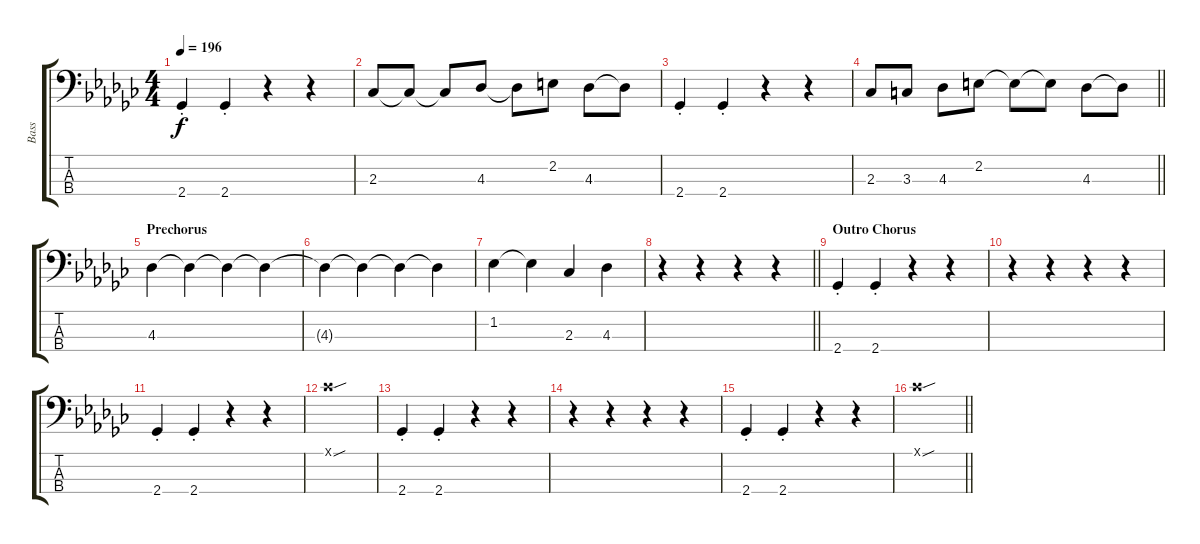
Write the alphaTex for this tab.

\track ("Bass" "Bass") {instrument electricbassfinger}
\staff {score tabs}
\tuning (G2 D2 A1 E1) {hide}
\ts (4 4)
\tempo 196
\clef f4
\ks gb
2.4{st}.4{dy f} 2.4{st}.4 r.4 r.4 |
2.3.8 2.3{t}.8 2.3{t}.8 4.3.8 4.3{t}.8 2.2.8 4.3.8 4.3{t}.8 |
2.4{st}.4 2.4{st}.4 r.4 r.4 |
\barLineRight lightlight
2.3.8 3.3.8 4.3.8 2.2.8 2.2{t}.8 2.2{t}.8 4.3.8 4.3{t}.8 |
\section ("" "Prechorus")
4.3.4 4.3{t}.4 4.3{t}.4 4.3{t}.4 |
4.3{t}.4 4.3{t}.4 4.3{t}.4 4.3{t}.4 |
1.2.4 1.2{t}.4 2.3.4 4.3.4 |
\barLineRight lightlight
r.4 r.4 r.4 r.4 |
\section ("" "Outro Chorus")
2.4{st}.4 2.4{st}.4 r.4 r.4 |
r.4 r.4 r.4 r.4 |
2.4{st}.4 2.4{st}.4 r.4 r.4 |
4.1{sou x}.1 |
2.4{st}.4 2.4{st}.4 r.4 r.4 |
r.4 r.4 r.4 r.4 |
2.4{st}.4 2.4{st}.4 r.4 r.4 |
\barLineRight lightlight
4.1{sou x}.1
